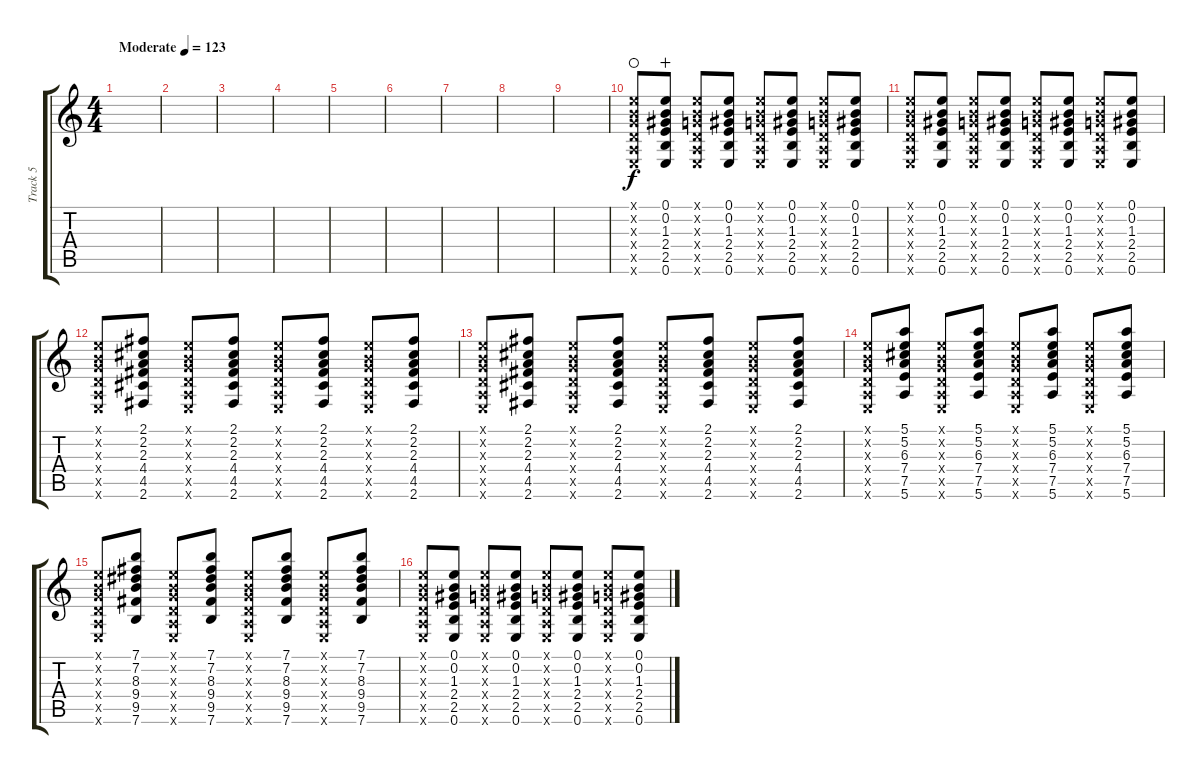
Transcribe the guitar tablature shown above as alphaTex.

\track ("Track 5" "Track 5") {instrument electricguitarjazz}
\staff {score tabs}
\tuning (E4 B3 G3 D3 A2 E2) {hide}
\ts (4 4)
\tempo (123 "Moderate")
\clef g2
\ks c
|
|
|
|
|
|
|
|
|
(0.1{x} 0.2{x} 0.3{x} 0.4{x} 0.5{x} 0.6{x}).8{waho} (0.1 0.2 1.3 2.4 2.5 0.6).8{wahc} (0.1{x} 0.2{x} 0.3{x} 0.4{x} 0.5{x} 0.6{x}).8 (0.1 0.2 1.3 2.4 2.5 0.6).8 (0.1{x} 0.2{x} 0.3{x} 0.4{x} 0.5{x} 0.6{x}).8 (0.1 0.2 1.3 2.4 2.5 0.6).8 (0.1{x} 0.2{x} 0.3{x} 0.4{x} 0.5{x} 0.6{x}).8 (0.1 0.2 1.3 2.4 2.5 0.6).8 |
(0.1{x} 0.2{x} 0.3{x} 0.4{x} 0.5{x} 0.6{x}).8 (0.1 0.2 1.3 2.4 2.5 0.6).8 (0.1{x} 0.2{x} 0.3{x} 0.4{x} 0.5{x} 0.6{x}).8 (0.1 0.2 1.3 2.4 2.5 0.6).8 (0.1{x} 0.2{x} 0.3{x} 0.4{x} 0.5{x} 0.6{x}).8 (0.1 0.2 1.3 2.4 2.5 0.6).8 (0.1{x} 0.2{x} 0.3{x} 0.4{x} 0.5{x} 0.6{x}).8 (0.1 0.2 1.3 2.4 2.5 0.6).8 |
(0.1{x} 0.2{x} 0.3{x} 0.4{x} 0.5{x} 0.6{x}).8 (2.1 2.2 2.3 4.4 4.5 2.6).8 (0.1{x} 0.2{x} 0.3{x} 0.4{x} 0.5{x} 0.6{x}).8 (2.1 2.2 2.3 4.4 4.5 2.6).8 (0.1{x} 0.2{x} 0.3{x} 0.4{x} 0.5{x} 0.6{x}).8 (2.1 2.2 2.3 4.4 4.5 2.6).8 (0.1{x} 0.2{x} 0.3{x} 0.4{x} 0.5{x} 0.6{x}).8 (2.1 2.2 2.3 4.4 4.5 2.6).8 |
(0.1{x} 0.2{x} 0.3{x} 0.4{x} 0.5{x} 0.6{x}).8 (2.1 2.2 2.3 4.4 4.5 2.6).8 (0.1{x} 0.2{x} 0.3{x} 0.4{x} 0.5{x} 0.6{x}).8 (2.1 2.2 2.3 4.4 4.5 2.6).8 (0.1{x} 0.2{x} 0.3{x} 0.4{x} 0.5{x} 0.6{x}).8 (2.1 2.2 2.3 4.4 4.5 2.6).8 (0.1{x} 0.2{x} 0.3{x} 0.4{x} 0.5{x} 0.6{x}).8 (2.1 2.2 2.3 4.4 4.5 2.6).8 |
(0.1{x} 0.2{x} 0.3{x} 0.4{x} 0.5{x} 0.6{x}).8 (5.1 5.2 6.3 7.4 7.5 5.6).8 (0.1{x} 0.2{x} 0.3{x} 0.4{x} 0.5{x} 0.6{x}).8 (5.1 5.2 6.3 7.4 7.5 5.6).8 (0.1{x} 0.2{x} 0.3{x} 0.4{x} 0.5{x} 0.6{x}).8 (5.1 5.2 6.3 7.4 7.5 5.6).8 (0.1{x} 0.2{x} 0.3{x} 0.4{x} 0.5{x} 0.6{x}).8 (5.1 5.2 6.3 7.4 7.5 5.6).8 |
(0.1{x} 0.2{x} 0.3{x} 0.4{x} 0.5{x} 0.6{x}).8 (7.1 7.2 8.3 9.4 9.5 7.6).8 (0.1{x} 0.2{x} 0.3{x} 0.4{x} 0.5{x} 0.6{x}).8 (7.1 7.2 8.3 9.4 9.5 7.6).8 (0.1{x} 0.2{x} 0.3{x} 0.4{x} 0.5{x} 0.6{x}).8 (7.1 7.2 8.3 9.4 9.5 7.6).8 (0.1{x} 0.2{x} 0.3{x} 0.4{x} 0.5{x} 0.6{x}).8 (7.1 7.2 8.3 9.4 9.5 7.6).8 |
(0.1{x} 0.2{x} 0.3{x} 0.4{x} 0.5{x} 0.6{x}).8 (0.1 0.2 1.3 2.4 2.5 0.6).8 (0.1{x} 0.2{x} 0.3{x} 0.4{x} 0.5{x} 0.6{x}).8 (0.1 0.2 1.3 2.4 2.5 0.6).8 (0.1{x} 0.2{x} 0.3{x} 0.4{x} 0.5{x} 0.6{x}).8 (0.1 0.2 1.3 2.4 2.5 0.6).8 (0.1{x} 0.2{x} 0.3{x} 0.4{x} 0.5{x} 0.6{x}).8 (0.1 0.2 1.3 2.4 2.5 0.6).8
